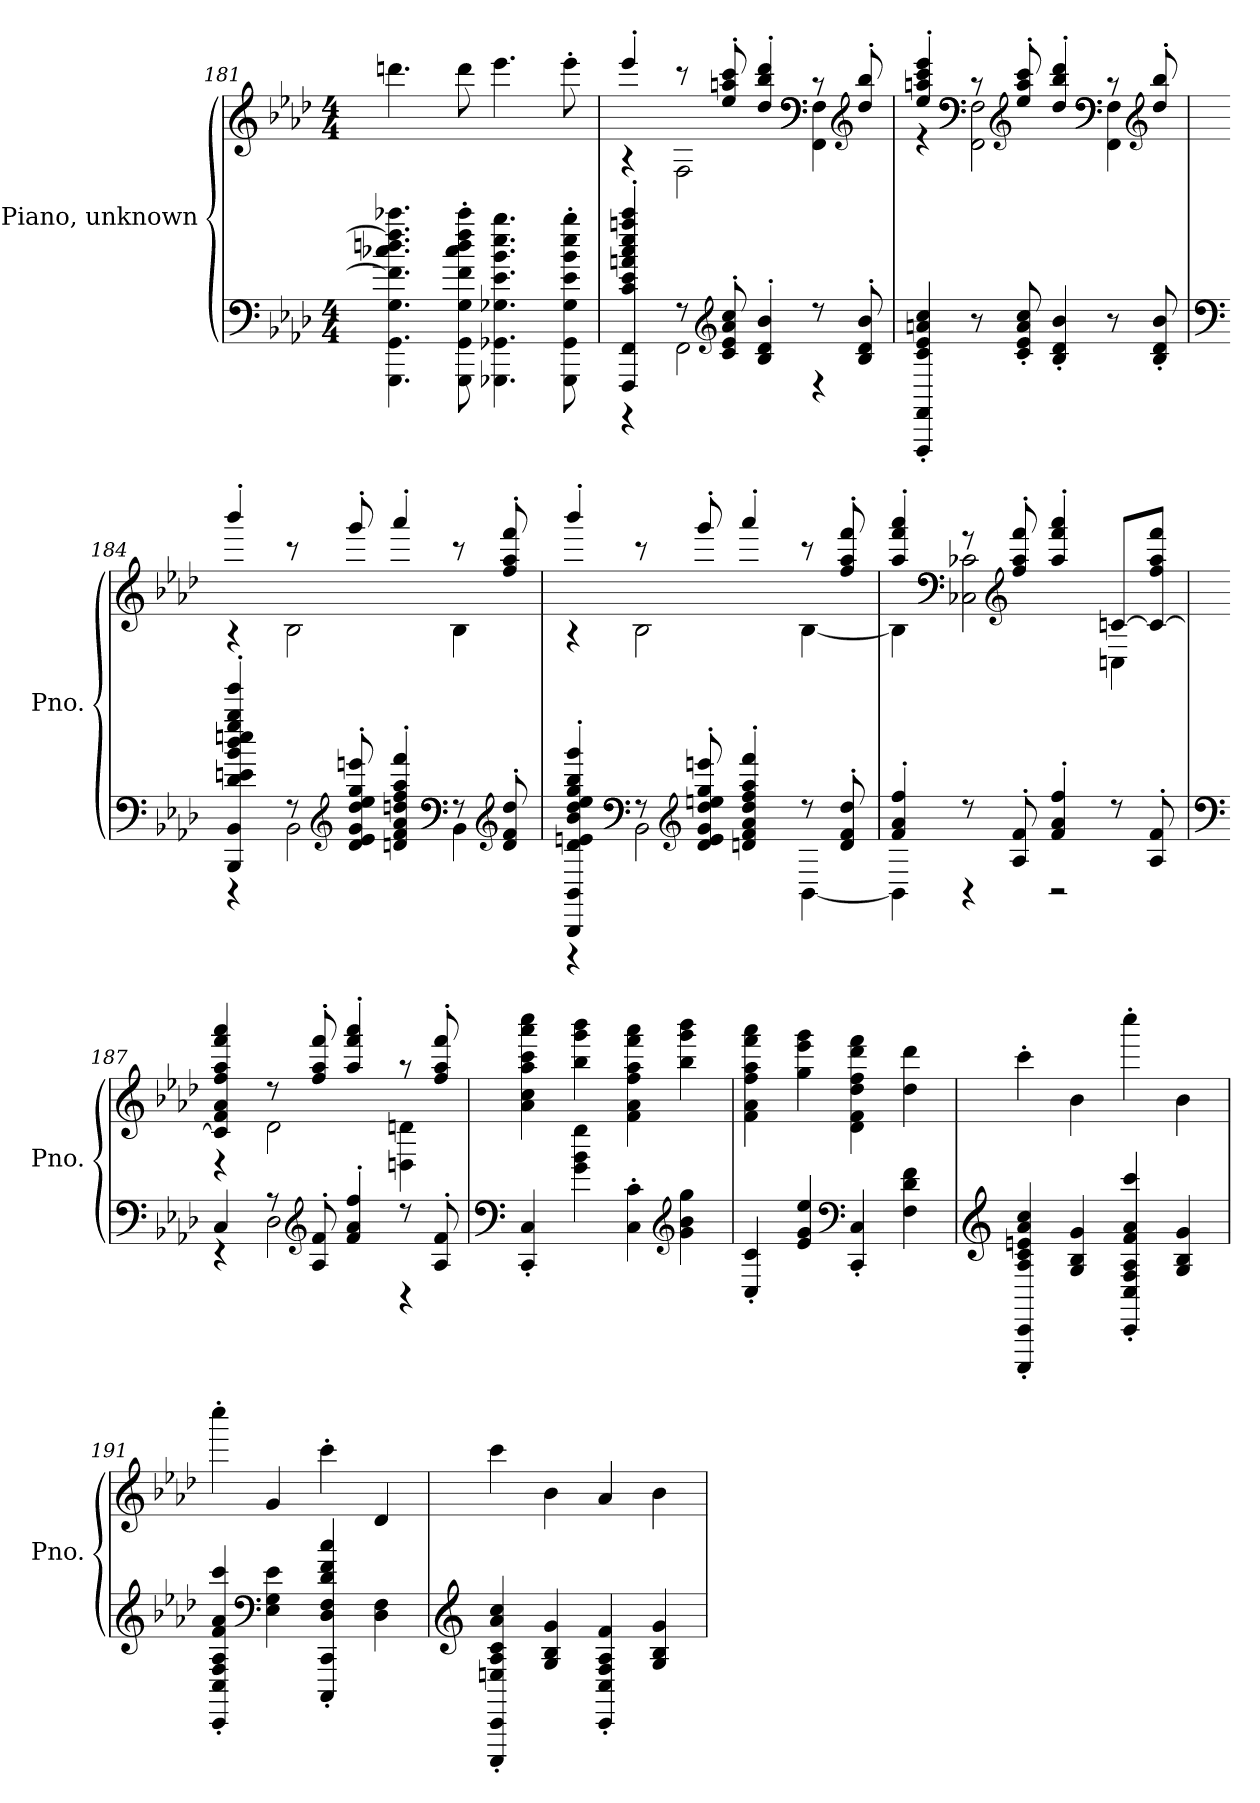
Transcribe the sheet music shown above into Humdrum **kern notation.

**kern	**kern
*part1	*part1
*staff2	*staff1
*I"Piano, unknown	*
*I'Pno.	*
*clefF4	*clefG2
*k[b-e-a-d-]	*k[b-e-a-d-]
*M4/4	*M4/4
=181	=181
4.GGG\ 4.GG\ 4.G\ 4.f\] 4.cc-X\ 4.ddn\ 4.ff\] 4.ccc-X\	4.dddn\
8GGG\' 8GG\' 8G\' 8f\' 8cc-\' 8dd\' 8ff\' 8ccc-\'	8ddd\
4.GGG-X\ 4.GG-X\ 4.G-X\ 4.e-\ 4.b-\ 4.ee-\ 4.bb-\	4.eee-\
8GGG-\' 8GG-\' 8G-\' 8e-\' 8b-\' 8ee-\' 8bb-\'	8eee-'\
!!LO:LB:g=z
=182	=182
*^	*^
4FFF/' 4FF/' 4c/' 4e-/' 4an/' 4cc/' 4ee-/' 4aan/' 4ccc/'	4r	4eee-'/	4r
8r	2FF\	8r	2F\
*clefG2	*	*	*
8c/' 8e-/' 8a/' 8cc/'	.	8ee-/' 8aan/' 8ccc/'	.
4B-/' 4d-/' 4b-/'	.	4dd-/' 4bb-/' 4ddd-/'	.
*	*	*clefF4	*
8r	4r	8r	4FF\ 4F\
*	*	*clefG2	*
8B-/' 8d-/' 8b-/'	.	8dd-/' 8bb-/'	.
*v	*v	*	*
=183	=183	=183
4FFF/' 4FF/' 4c/' 4e-/' 4an/' 4cc/'	4ee-/' 4aan/' 4ccc/' 4eee-/'	4r
*	*clefF4	*
8r	8r	2FF\ 2F\
*	*clefG2	*
8c/' 8e-/' 8a/' 8cc/'	8ee-/' 8aa/' 8ccc/'	.
4B-/' 4d-/' 4b-/'	4dd-/' 4bb-/' 4ddd-/'	.
*	*clefF4	*
8r	8r	4FF\ 4F\
*	*clefG2	*
8B-/' 8d-/' 8b-/'	8dd-/' 8bb-/'	.
!!LO:PB:g=z	!!
=184	=184	=184
*clefF4	*	*
*^	*	*
4BBB-/' 4BB-/' 4d-/' 4en/' 4b-/' 4dd-/' 4een/' 4gg/' 4bb-/' 4ggg/'	4r	4bbb-'/	4r
8r	2BB-\	8r	2B-\
*clefG2	*	*	*
8d-/' 8e/' 8g/' 8dd-/' 8ee/' 8gg/' 8eeen/'	.	8ggg'/	.
4dn/' 4f/' 4a-/' 4ddn/' 4ff/' 4aa-/' 4fff/'	.	4aaa-'/	.
*clefF4	*	*	*
8r	4BB-\	8r	4B-\
*clefG2	*	*	*
8d/' 8f/' 8dd/'	.	8ff/' 8aa-/' 8fff/'	.
=185	=185	=185	=185
4BBB-/' 4BB-/' 4d-/' 4en/' 4b-/' 4dd-/' 4ee-/' 4gg/' 4bb-/' 4ggg/'	4r	4bbb-'/	4r
*clefF4	*	*	*
8r	2BB-\	8r	2B-\
*clefG2	*	*	*
8d-/' 8e/' 8g/' 8dd-/' 8een/' 8gg/' 8eeen/'	.	8ggg'/	.
4dn/' 4f/' 4a-/' 4dd-/' 4ff/' 4aa-/' 4fff/'	.	4aaa-'/	.
8r	[4BB-\	8r	[4B-\
8d/' 8f/' 8dd-/'	.	8ff/' 8aa-/' 8fff/'	.
=186	=186	=186	=186
4f/' 4a-/' 4ff/'	4BB-\]	4aa-/' 4fff/' 4aaa-/'	4B-\]
*	*	*clefF4	*
8r	4r	8r	2C-X\ 2c-X\
*	*	*clefG2	*
8A-/' 8f/'	.	8ff/' 8aa-/' 8fff/'	.
4f/' 4a-/' 4ff/'	2r	4aa-/' 4fff/' 4aaa-/'	.
8r	.	[8cn/L	4Cn\
8A-/' 8f/'	.	8c/_ 8ff/ 8aa-/ 8fff/J	.
!!LO:LB:g=z	!!
=187	=187	=187	=187
*clefF4	*	*	*
4C/	4r	4c/] 4f/ 4a-/ 4ff/ 4aa-/ 4fff/ 4aaa-/	4r
8r	2D-\	8r	2d-\
*clefG2	*	*	*
8A-/' 8f/'	.	8ff/' 8aa-/' 8fff/'	.
4f/' 4a-/' 4ff/'	.	4aa-/' 4fff/' 4aaa-/'	.
8r	4r	8r	4Dn\ 4dn\
8A-/' 8f/'	.	8ff/' 8aa-/' 8fff/'	.
*v	*v	*	*
*	*v	*v
=188	=188
*clefF4	*
4CC/' 4C/'	4a-\ 4cc\ 4aa-\ 4ccc\ 4aaa-\ 4cccc\
4g\ 4b-\ 4gg\	4bb-\ 4ggg\ 4bbb-\
4C\' 4c\'	4f\ 4a-\ 4ff\ 4aa-\ 4fff\ 4aaa-\
*clefG2	*
4g\ 4b-\ 4gg\	4bb-\ 4ggg\ 4bbb-\
=189	=189
4C/' 4c/'	4f\ 4a-\ 4ff\ 4aa-\ 4fff\ 4aaa-\
4e-/ 4g/ 4ee-/	4gg\ 4eee-\ 4ggg\
*clefF4	*
4CC/' 4C/'	4d-\ 4f\ 4dd-\ 4ff\ 4ddd-\ 4fff\
4F\ 4d-\ 4f\	4dd-\ 4ddd-\
=190	=190
*clefG2	*
4CCC/' 4CC/' 4A-/' 4c/' 4en/' 4a-/' 4cc/'	4ccc'\
4G/ 4B-/ 4g/	4b-\
4CC/' 4C/' 4F/' 4A-/' 4f/' 4a-/' 4ccc/'	4cccc'\
4G/ 4B-/ 4g/	4b-\
=191	=191
4CC/' 4C/' 4F/' 4A-/' 4f/' 4a-/' 4ccc/'	4cccc'\
*clefF4	*
4E-\ 4G\ 4e-\	4g/
4CCC/' 4CC/' 4D-/' 4F/' 4d-/' 4f/' 4cc/'	4ccc'\
4D-\ 4F\	4d-/
!!LO:LB:g=z
=192	=192
*clefG2	*
4CCC/' 4CC/' 4En/' 4A-/' 4c/' 4a-/' 4cc/'	4ccc\
4G/ 4B-/ 4g/	4b-\
4CC/' 4C/' 4F/' 4A-/' 4f/'	4a-/
4G/ 4B-/ 4g/	4b-\
=	=
*-	*-
